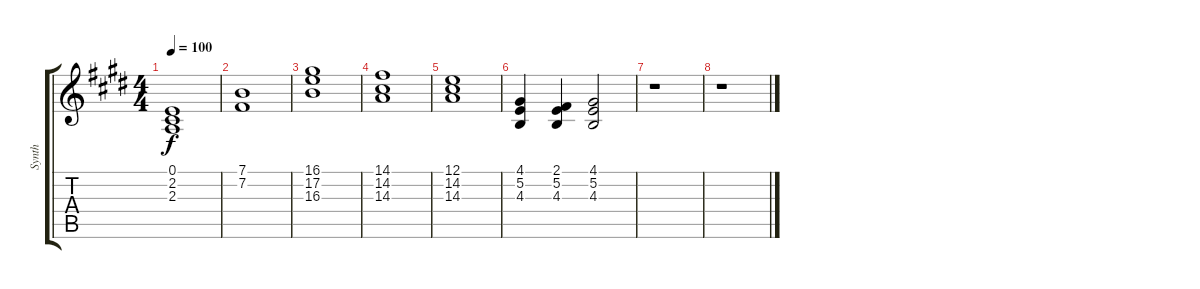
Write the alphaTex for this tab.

\track ("Synth" "Synth") {instrument synthstrings2}
\staff {score tabs}
\tuning (E4 B3 G3 D3 A2 E2) {hide}
\ts (4 4)
\tempo 100
\clef g2
\ks e
(0.1 2.2 2.3).1{dy f} |
(7.1 7.2).1 |
(16.1 17.2 16.3).1 |
(14.1 14.2 14.3).1 |
(12.1 14.2 14.3).1 |
(4.1 5.2 4.3).4 (2.1 5.2 4.3).4 (4.1 5.2 4.3).2 |
r.1 |
r.1
